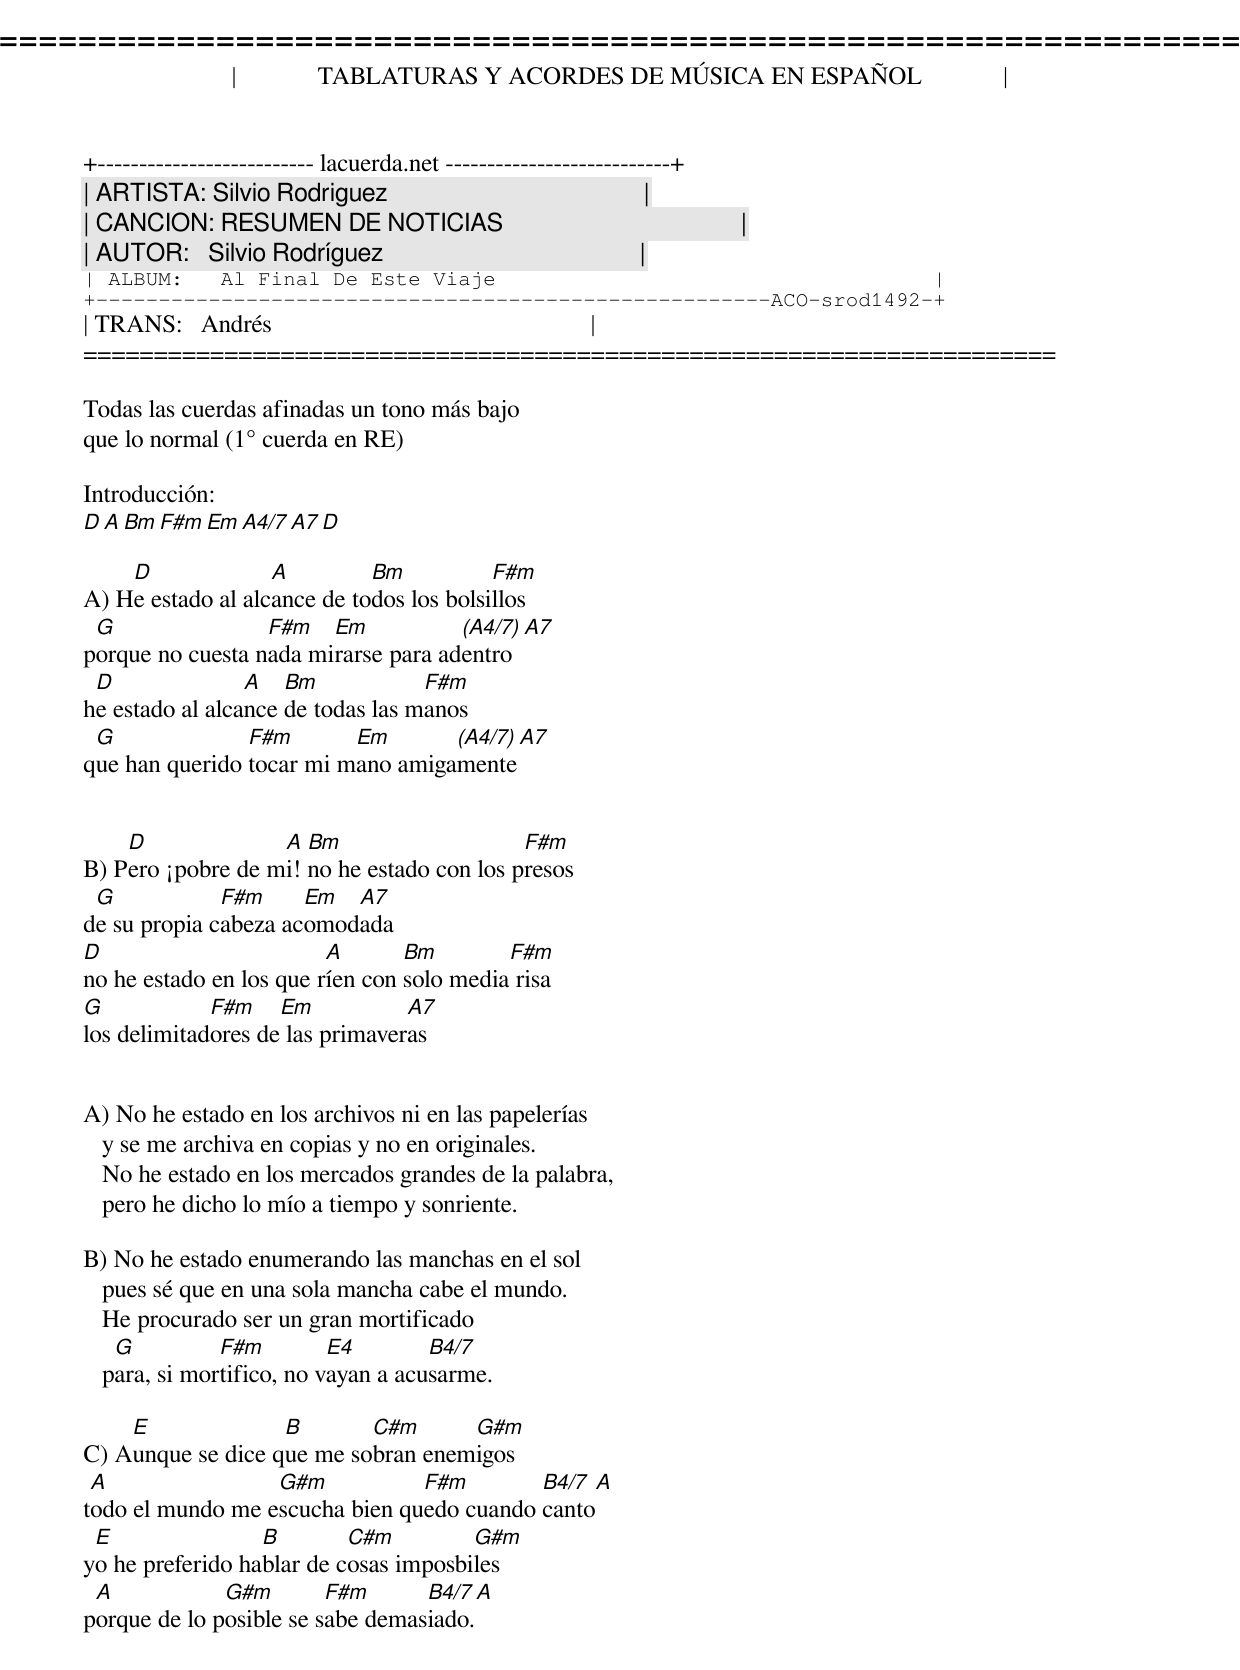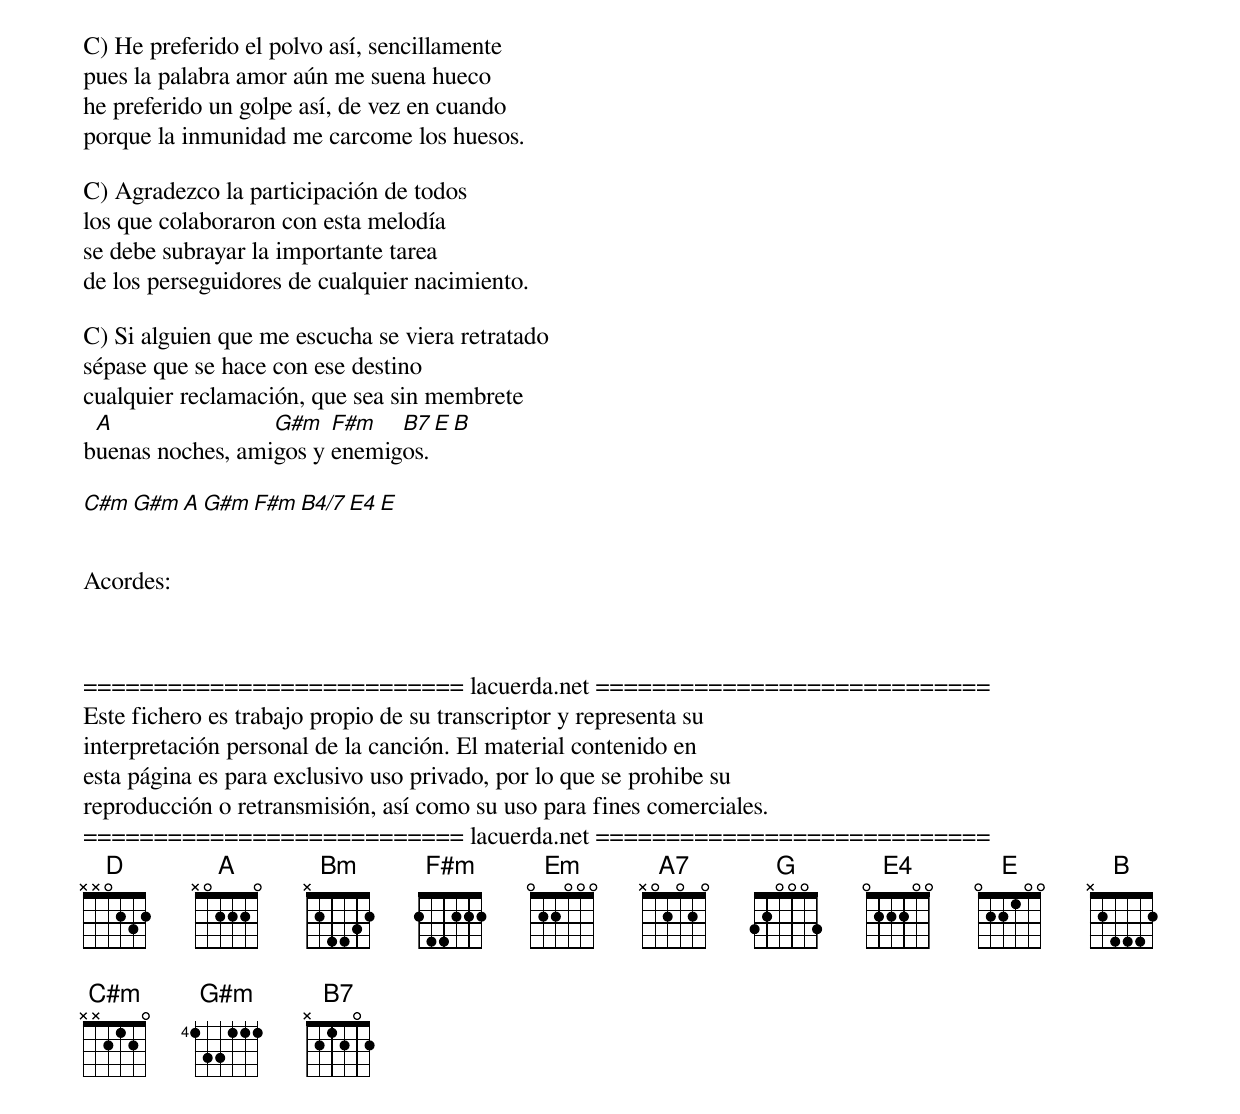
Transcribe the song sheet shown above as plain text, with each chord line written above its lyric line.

=====================================================================
|             TABLATURAS Y ACORDES DE MÚSICA EN ESPAÑOL             |
+-------------------------- lacuerda.net ---------------------------+
| ARTISTA: Silvio Rodriguez                                         |
| CANCION: RESUMEN DE NOTICIAS                                      |
| AUTOR:   Silvio Rodríguez                                         |
| ALBUM:   Al Final De Este Viaje                                   |
+------------------------------------------------------ACO-srod1492-+
| TRANS:   Andrés                                                   |
=====================================================================

Todas las cuerdas afinadas un tono más bajo
que lo normal (1° cuerda en RE)

Introducción:
D A Bm F#m Em A4/7 A7 D

    D              A         Bm           F#m
A) He estado al alcance de todos los bolsillos
 G                F#m   Em           (A4/7) A7
porque no cuesta nada mirarse para adentro
 D               A   Bm            F#m
he estado al alcance de todas las manos
 G              F#m       Em       (A4/7) A7
que han querido tocar mi mano amigamente


    D              A  Bm                    F#m
B) Pero ¡pobre de mi! no he estado con los presos
 G            F#m     Em  A7
de su propia cabeza acomodada
D                        A       Bm        F#m
no he estado en los que ríen con solo media risa
G            F#m    Em           A7
los delimitadores de las primaveras


A) No he estado en los archivos ni en las papelerías
   y se me archiva en copias y no en originales.
   No he estado en los mercados grandes de la palabra,
   pero he dicho lo mío a tiempo y sonriente.

B) No he estado enumerando las manchas en el sol
   pues sé que en una sola mancha cabe el mundo.
   He procurado ser un gran mortificado
    G          F#m         E4        B4/7
   para, si mortifico, no vayan a acusarme.

    E              B       C#m      G#m
C) Aunque se dice que me sobran enemigos
 A                G#m           F#m        B4/7  A
todo el mundo me escucha bien quedo cuando canto
 E                B        C#m         G#m
yo he preferido hablar de cosas imposbiles
 A            G#m        F#m      B4/7   A
porque de lo posible se sabe demasiado.

C) He preferido el polvo así, sencillamente
pues la palabra amor aún me suena hueco
he preferido un golpe así, de vez en cuando
porque la inmunidad me carcome los huesos.

C) Agradezco la participación de todos
los que colaboraron con esta melodía
se debe subrayar la importante tarea
de los perseguidores de cualquier nacimiento.

C) Si alguien que me escucha se viera retratado
sépase que se hace con ese destino
cualquier reclamación, que sea sin membrete
 A                G#m   F#m   B7 E B
buenas noches, amigos y enemigos.

C#m G#m A G#m F#m B4/7 E4 E


Acordes:

A4/7: x02030
B4/7: x21200


=========================== lacuerda.net ============================
Este fichero es trabajo propio de su transcriptor y representa su
interpretación personal de la canción. El material contenido en
esta página es para exclusivo uso privado, por lo que se prohibe su
reproducción o retransmisión, así como su uso para fines comerciales.
=========================== lacuerda.net ============================
